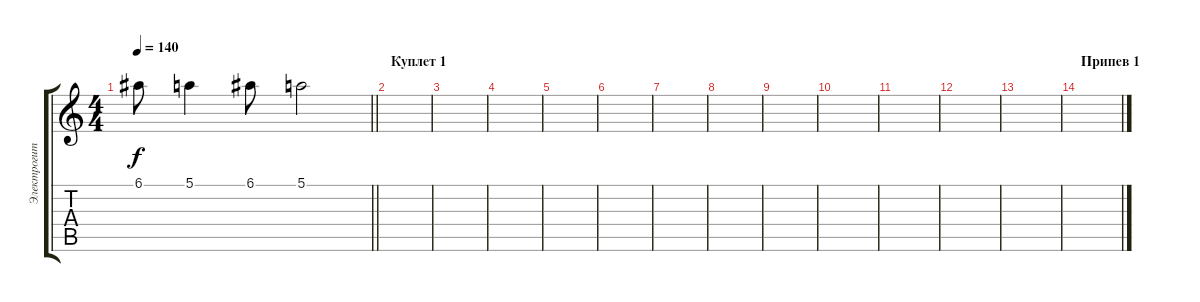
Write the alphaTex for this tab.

\track ("Электрогитара" "Электрогит") {instrument distortionguitar}
\staff {score tabs}
\tuning (E4 B3 G3 D3 A2 E2) {hide}
\ts (4 4)
\tempo 140
\clef g2
\barLineRight lightlight
\ks c
6.1.8{dy f} 5.1.4 6.1.8 5.1.2 |
\section ("" "Куплет 1")
|
|
|
|
|
|
|
|
|
|
|
|
\section ("" "Припев 1")
